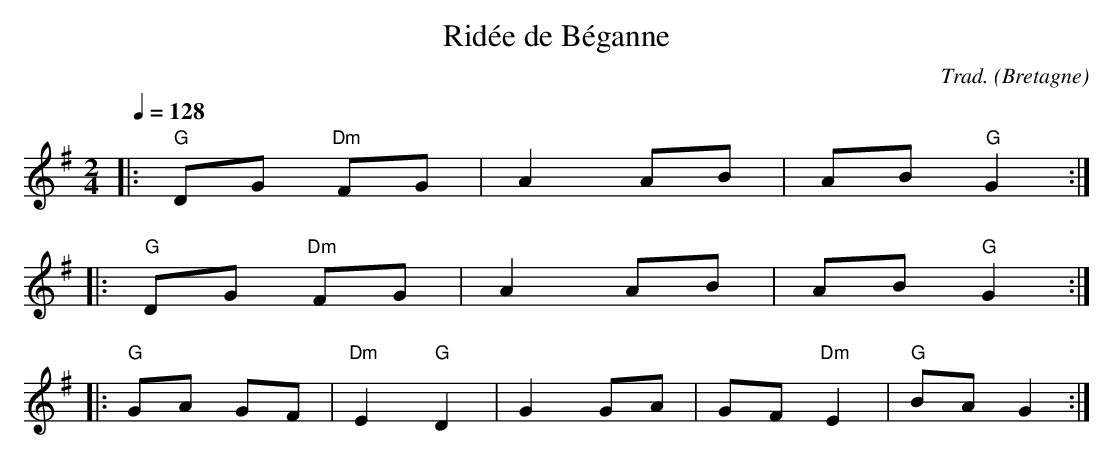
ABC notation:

X:1
T:Ridée de Béganne
C:Trad.
O:Bretagne
M:2/4
L:1/8
Q:1/4=128
K:G
|: "G"DG "Dm"FG | A2 AB | AB "G"G2 :|
|: "G"DG "Dm"FG | A2 AB | AB "G"G2 :|
|: "G"GA GF | "Dm"E2 "G"D2 | G2 GA | GF "Dm"E2 | "G"BA G2 :|
